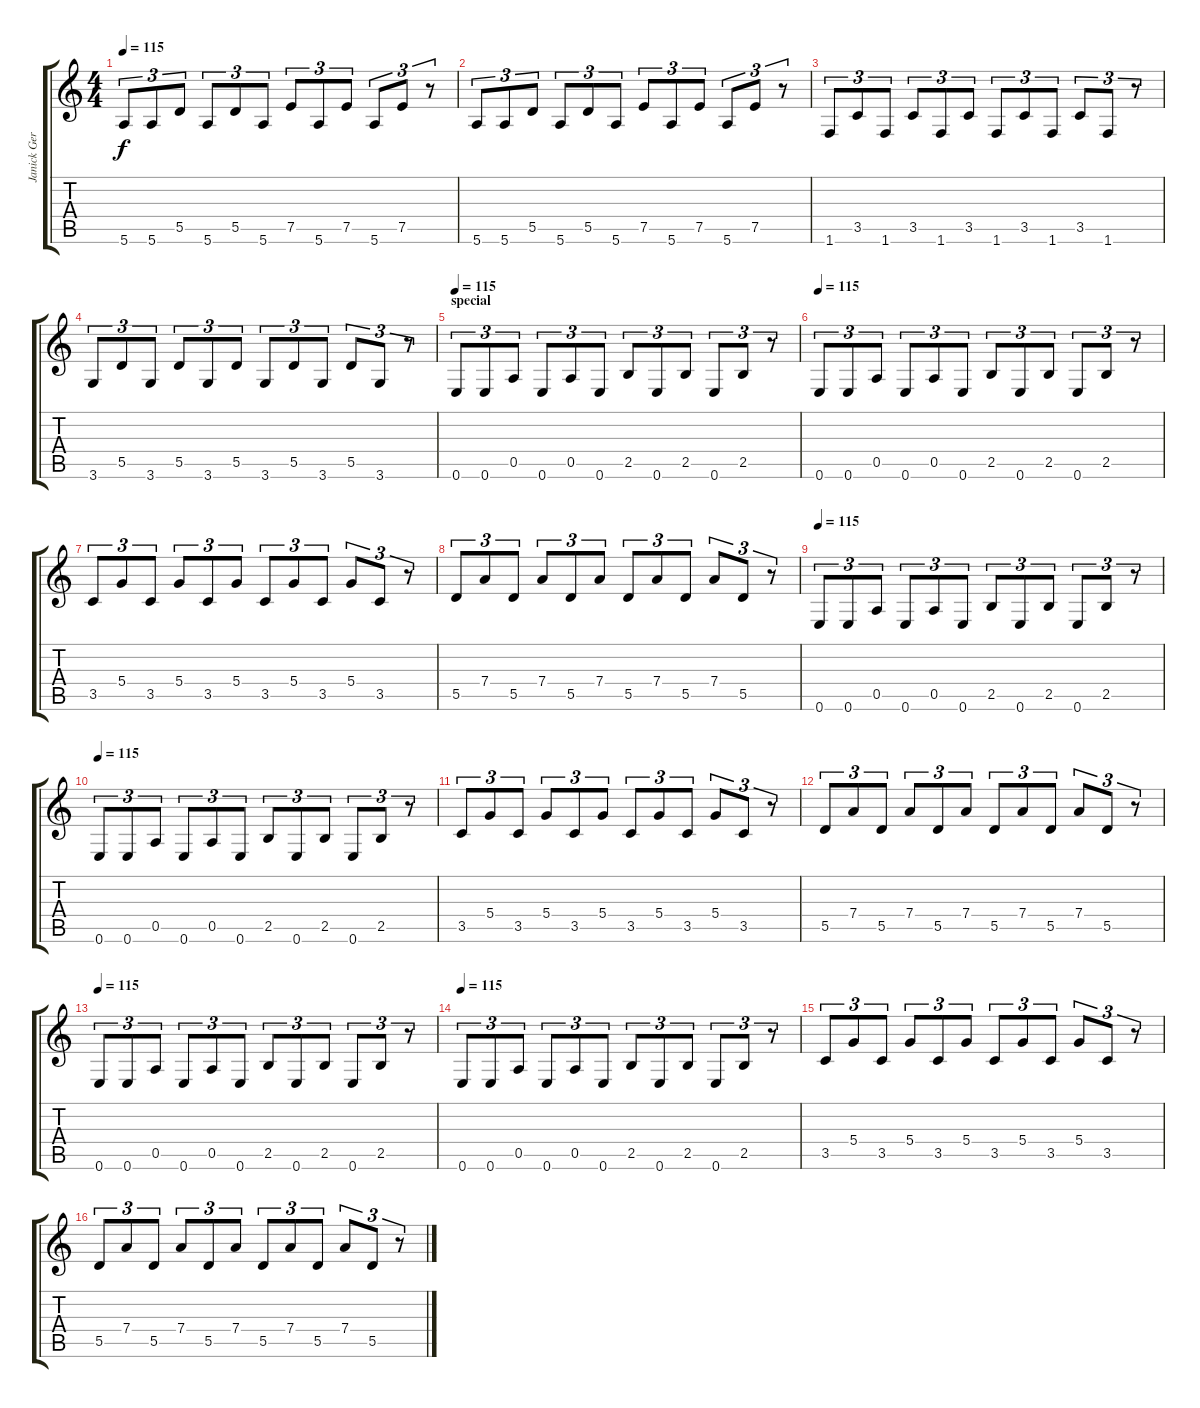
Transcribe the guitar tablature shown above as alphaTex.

\track ("Janick Gers" "Janick Ger") {instrument acousticguitarsteel}
\staff {score tabs}
\tuning (E4 B3 G3 D3 A2 E2) {hide}
\ts (4 4)
\tempo 115
\clef g2
\ks c
5.6.8{tu (3 2) dy f} 5.6.8{tu (3 2)} 5.5.8{tu (3 2)} 5.6.8{tu (3 2)} 5.5.8{tu (3 2)} 5.6.8{tu (3 2)} 7.5.8{tu (3 2)} 5.6.8{tu (3 2)} 7.5.8{tu (3 2)} 5.6.8{tu (3 2)} 7.5.8{tu (3 2)} r.8{tu (3 2)} |
5.6.8{tu (3 2)} 5.6.8{tu (3 2)} 5.5.8{tu (3 2)} 5.6.8{tu (3 2)} 5.5.8{tu (3 2)} 5.6.8{tu (3 2)} 7.5.8{tu (3 2)} 5.6.8{tu (3 2)} 7.5.8{tu (3 2)} 5.6.8{tu (3 2)} 7.5.8{tu (3 2)} r.8{tu (3 2)} |
1.6.8{tu (3 2)} 3.5.8{tu (3 2)} 1.6.8{tu (3 2)} 3.5.8{tu (3 2)} 1.6.8{tu (3 2)} 3.5.8{tu (3 2)} 1.6.8{tu (3 2)} 3.5.8{tu (3 2)} 1.6.8{tu (3 2)} 3.5.8{tu (3 2)} 1.6.8{tu (3 2)} r.8{tu (3 2)} |
3.6.8{tu (3 2)} 5.5.8{tu (3 2)} 3.6.8{tu (3 2)} 5.5.8{tu (3 2)} 3.6.8{tu (3 2)} 5.5.8{tu (3 2)} 3.6.8{tu (3 2)} 5.5.8{tu (3 2)} 3.6.8{tu (3 2)} 5.5.8{tu (3 2)} 3.6.8{tu (3 2)} r.8{tu (3 2)} |
\section ("" "special")
\tempo 115
0.6.8{tu (3 2)} 0.6.8{tu (3 2)} 0.5.8{tu (3 2)} 0.6.8{tu (3 2)} 0.5.8{tu (3 2)} 0.6.8{tu (3 2)} 2.5.8{tu (3 2)} 0.6.8{tu (3 2)} 2.5.8{tu (3 2)} 0.6.8{tu (3 2)} 2.5.8{tu (3 2)} r.8{tu (3 2)} |
\tempo 115
0.6.8{tu (3 2)} 0.6.8{tu (3 2)} 0.5.8{tu (3 2)} 0.6.8{tu (3 2)} 0.5.8{tu (3 2)} 0.6.8{tu (3 2)} 2.5.8{tu (3 2)} 0.6.8{tu (3 2)} 2.5.8{tu (3 2)} 0.6.8{tu (3 2)} 2.5.8{tu (3 2)} r.8{tu (3 2)} |
3.5.8{tu (3 2)} 5.4.8{tu (3 2)} 3.5.8{tu (3 2)} 5.4.8{tu (3 2)} 3.5.8{tu (3 2)} 5.4.8{tu (3 2)} 3.5.8{tu (3 2)} 5.4.8{tu (3 2)} 3.5.8{tu (3 2)} 5.4.8{tu (3 2)} 3.5.8{tu (3 2)} r.8{tu (3 2)} |
5.5.8{tu (3 2)} 7.4.8{tu (3 2)} 5.5.8{tu (3 2)} 7.4.8{tu (3 2)} 5.5.8{tu (3 2)} 7.4.8{tu (3 2)} 5.5.8{tu (3 2)} 7.4.8{tu (3 2)} 5.5.8{tu (3 2)} 7.4.8{tu (3 2)} 5.5.8{tu (3 2)} r.8{tu (3 2)} |
\tempo 115
0.6.8{tu (3 2)} 0.6.8{tu (3 2)} 0.5.8{tu (3 2)} 0.6.8{tu (3 2)} 0.5.8{tu (3 2)} 0.6.8{tu (3 2)} 2.5.8{tu (3 2)} 0.6.8{tu (3 2)} 2.5.8{tu (3 2)} 0.6.8{tu (3 2)} 2.5.8{tu (3 2)} r.8{tu (3 2)} |
\tempo 115
0.6.8{tu (3 2)} 0.6.8{tu (3 2)} 0.5.8{tu (3 2)} 0.6.8{tu (3 2)} 0.5.8{tu (3 2)} 0.6.8{tu (3 2)} 2.5.8{tu (3 2)} 0.6.8{tu (3 2)} 2.5.8{tu (3 2)} 0.6.8{tu (3 2)} 2.5.8{tu (3 2)} r.8{tu (3 2)} |
3.5.8{tu (3 2)} 5.4.8{tu (3 2)} 3.5.8{tu (3 2)} 5.4.8{tu (3 2)} 3.5.8{tu (3 2)} 5.4.8{tu (3 2)} 3.5.8{tu (3 2)} 5.4.8{tu (3 2)} 3.5.8{tu (3 2)} 5.4.8{tu (3 2)} 3.5.8{tu (3 2)} r.8{tu (3 2)} |
5.5.8{tu (3 2)} 7.4.8{tu (3 2)} 5.5.8{tu (3 2)} 7.4.8{tu (3 2)} 5.5.8{tu (3 2)} 7.4.8{tu (3 2)} 5.5.8{tu (3 2)} 7.4.8{tu (3 2)} 5.5.8{tu (3 2)} 7.4.8{tu (3 2)} 5.5.8{tu (3 2)} r.8{tu (3 2)} |
\tempo 115
0.6.8{tu (3 2)} 0.6.8{tu (3 2)} 0.5.8{tu (3 2)} 0.6.8{tu (3 2)} 0.5.8{tu (3 2)} 0.6.8{tu (3 2)} 2.5.8{tu (3 2)} 0.6.8{tu (3 2)} 2.5.8{tu (3 2)} 0.6.8{tu (3 2)} 2.5.8{tu (3 2)} r.8{tu (3 2)} |
\tempo 115
0.6.8{tu (3 2)} 0.6.8{tu (3 2)} 0.5.8{tu (3 2)} 0.6.8{tu (3 2)} 0.5.8{tu (3 2)} 0.6.8{tu (3 2)} 2.5.8{tu (3 2)} 0.6.8{tu (3 2)} 2.5.8{tu (3 2)} 0.6.8{tu (3 2)} 2.5.8{tu (3 2)} r.8{tu (3 2)} |
3.5.8{tu (3 2)} 5.4.8{tu (3 2)} 3.5.8{tu (3 2)} 5.4.8{tu (3 2)} 3.5.8{tu (3 2)} 5.4.8{tu (3 2)} 3.5.8{tu (3 2)} 5.4.8{tu (3 2)} 3.5.8{tu (3 2)} 5.4.8{tu (3 2)} 3.5.8{tu (3 2)} r.8{tu (3 2)} |
5.5.8{tu (3 2)} 7.4.8{tu (3 2)} 5.5.8{tu (3 2)} 7.4.8{tu (3 2)} 5.5.8{tu (3 2)} 7.4.8{tu (3 2)} 5.5.8{tu (3 2)} 7.4.8{tu (3 2)} 5.5.8{tu (3 2)} 7.4.8{tu (3 2)} 5.5.8{tu (3 2)} r.8{tu (3 2)}
